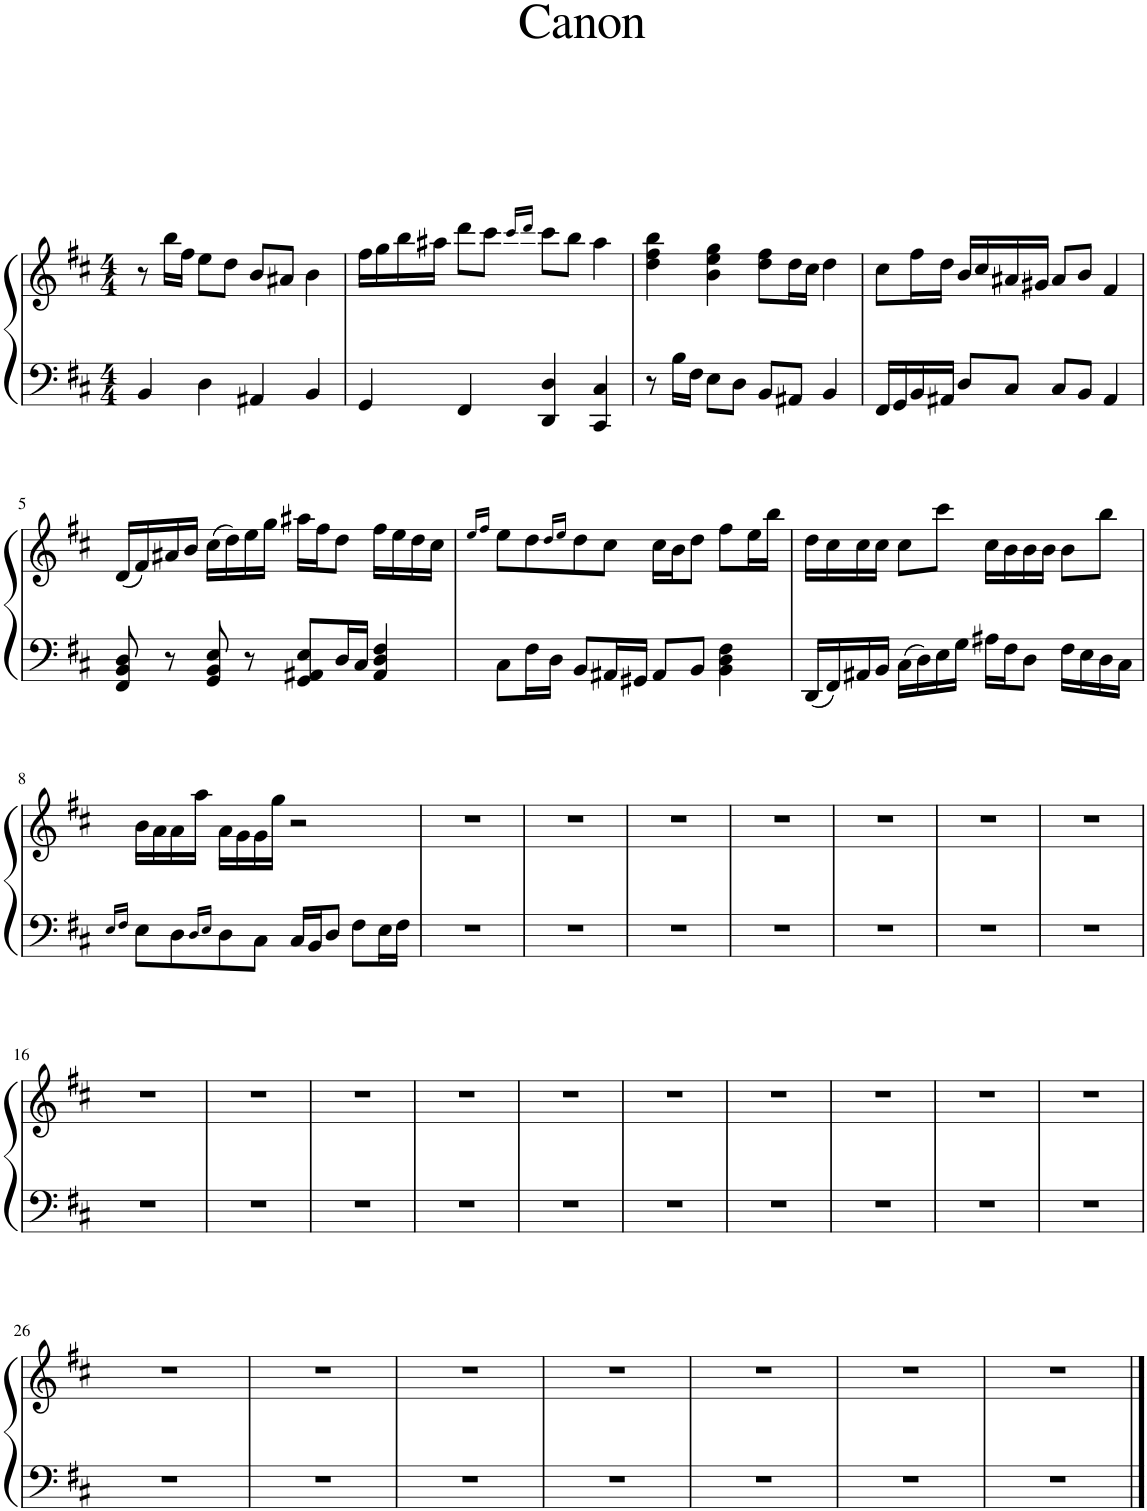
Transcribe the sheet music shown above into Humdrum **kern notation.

**kern	**kern
*part1	*part1
*staff2	*staff1
*I"Piano	*
*I'Pno.	*
*clefF4	*clefG2
*k[f#c#]	*k[f#c#]
*M4/4	*M4/4
=1	=1
4BB/	8r
.	16bb\LL
.	16ff#\JJ
4D\	8ee\L
.	8dd\J
4AA#X/	8b/L
.	8a#X/J
4BB/	4b\
=2	=2
4GG/	16ff#\LL
.	16gg\
.	16bb\
.	16aa#X\JJ
4FF#/	8ddd\L
.	8ccc#\J
.	16qccc#/LL
.	16qddd/JJ
4DD/ 4D/	8ccc#\L
.	8bb\J
4CC#/ 4C#/	4aa#\
=3	=3
8r	4dd\ 4ff#\ 4bb\
16B\LL	.
16F#\JJ	.
8E\L	4b\ 4ee\ 4gg\
8D\J	.
8BB/L	8dd\ 8ff#\L
8AA#X/J	16dd\L
.	16cc#\JJ
4BB/	4dd\
=4	=4
16FF#/LL	8cc#\L
16GG/	.
16BB/	16ff#\L
16AA#X/JJ	16dd\JJ
8D/L	16b/LL
.	16cc#/
8C#/J	16a#X/
.	16g#X/JJ
8C#/L	8a#/L
8BB/J	8b/J
4AA#/	4f#/
!!LO:LB:g=z
=5	=5
8FF#/ 8BB/ 8D/	(16d/LL
.	16f#/)
8r	16a#X/
.	16b/JJ
8GG/ 8BB/ 8E/	(16cc#\LL
.	16dd\)
8r	16ee\
.	16gg\JJ
8GG/ 8AA#X/ 8E/L	16aa#X\LL
.	16ff#\J
16D/L	8dd\J
16C#/JJ	.
4AA#/ 4D/ 4F#/	16ff#\LL
.	16ee\
.	16dd\
.	16cc#\JJ
=6	=6
.	16qee/LL
.	16qff#/JJ
8C#\L	8ee\L
16F#\L	8dd\
16D\JJ	.
.	16qdd/LL
.	16qee/JJ
8BB/L	8dd\
16AA#X/L	8cc#\J
16GG#X/JJ	.
8AA#/L	16cc#\LL
.	16b\J
8BB/J	8dd\J
4BB\ 4D\ 4F#\	8ff#\L
.	16ee\L
.	16bb\JJ
=7	=7
16DD/LL	16dd\LL
16FF#/	16cc#\
16AA#X/	16cc#\
16BB/JJ	16cc#\JJ
16C#\LL	8cc#\L
16D\	.
16E\	8ccc#\J
16G\JJ	.
16A#X\LL	16cc#\LL
16F#\J	16b\
8D\J	16b\
.	16b\JJ
16F#\LL	8b\L
16E\	.
16D\	8bb\J
16C#\JJ	.
!!LO:LB:g=z
=8	=8
16qE/LL	.
16qF#/JJ	.
8E\L	16b\LL
.	16a\
8D\	16a\
.	16aa\JJ
16qD/LL	.
16qE/JJ	.
8D\	16a\LL
.	16g\
8C#\J	16g\
.	16gg\JJ
16C#/LL	2r
16BB/J	.
8D/J	.
8F#\L	.
16E\L	.
16F#\JJ	.
=9	=9
1r	1r
=10	=10
1r	1r
=11	=11
1r	1r
=12	=12
1r	1r
=13	=13
1r	1r
=14	=14
1r	1r
=15	=15
1r	1r
!!LO:LB:g=z
=16	=16
1r	1r
=17	=17
1r	1r
=18	=18
1r	1r
=19	=19
1r	1r
=20	=20
1r	1r
=21	=21
1r	1r
=22	=22
1r	1r
=23	=23
1r	1r
=24	=24
1r	1r
=25	=25
1r	1r
!!LO:LB:g=z
=26	=26
1r	1r
=27	=27
1r	1r
=28	=28
1r	1r
=29	=29
1r	1r
=30	=30
1r	1r
=31	=31
1r	1r
=32	=32
1r	1r
==	==
*-	*-
